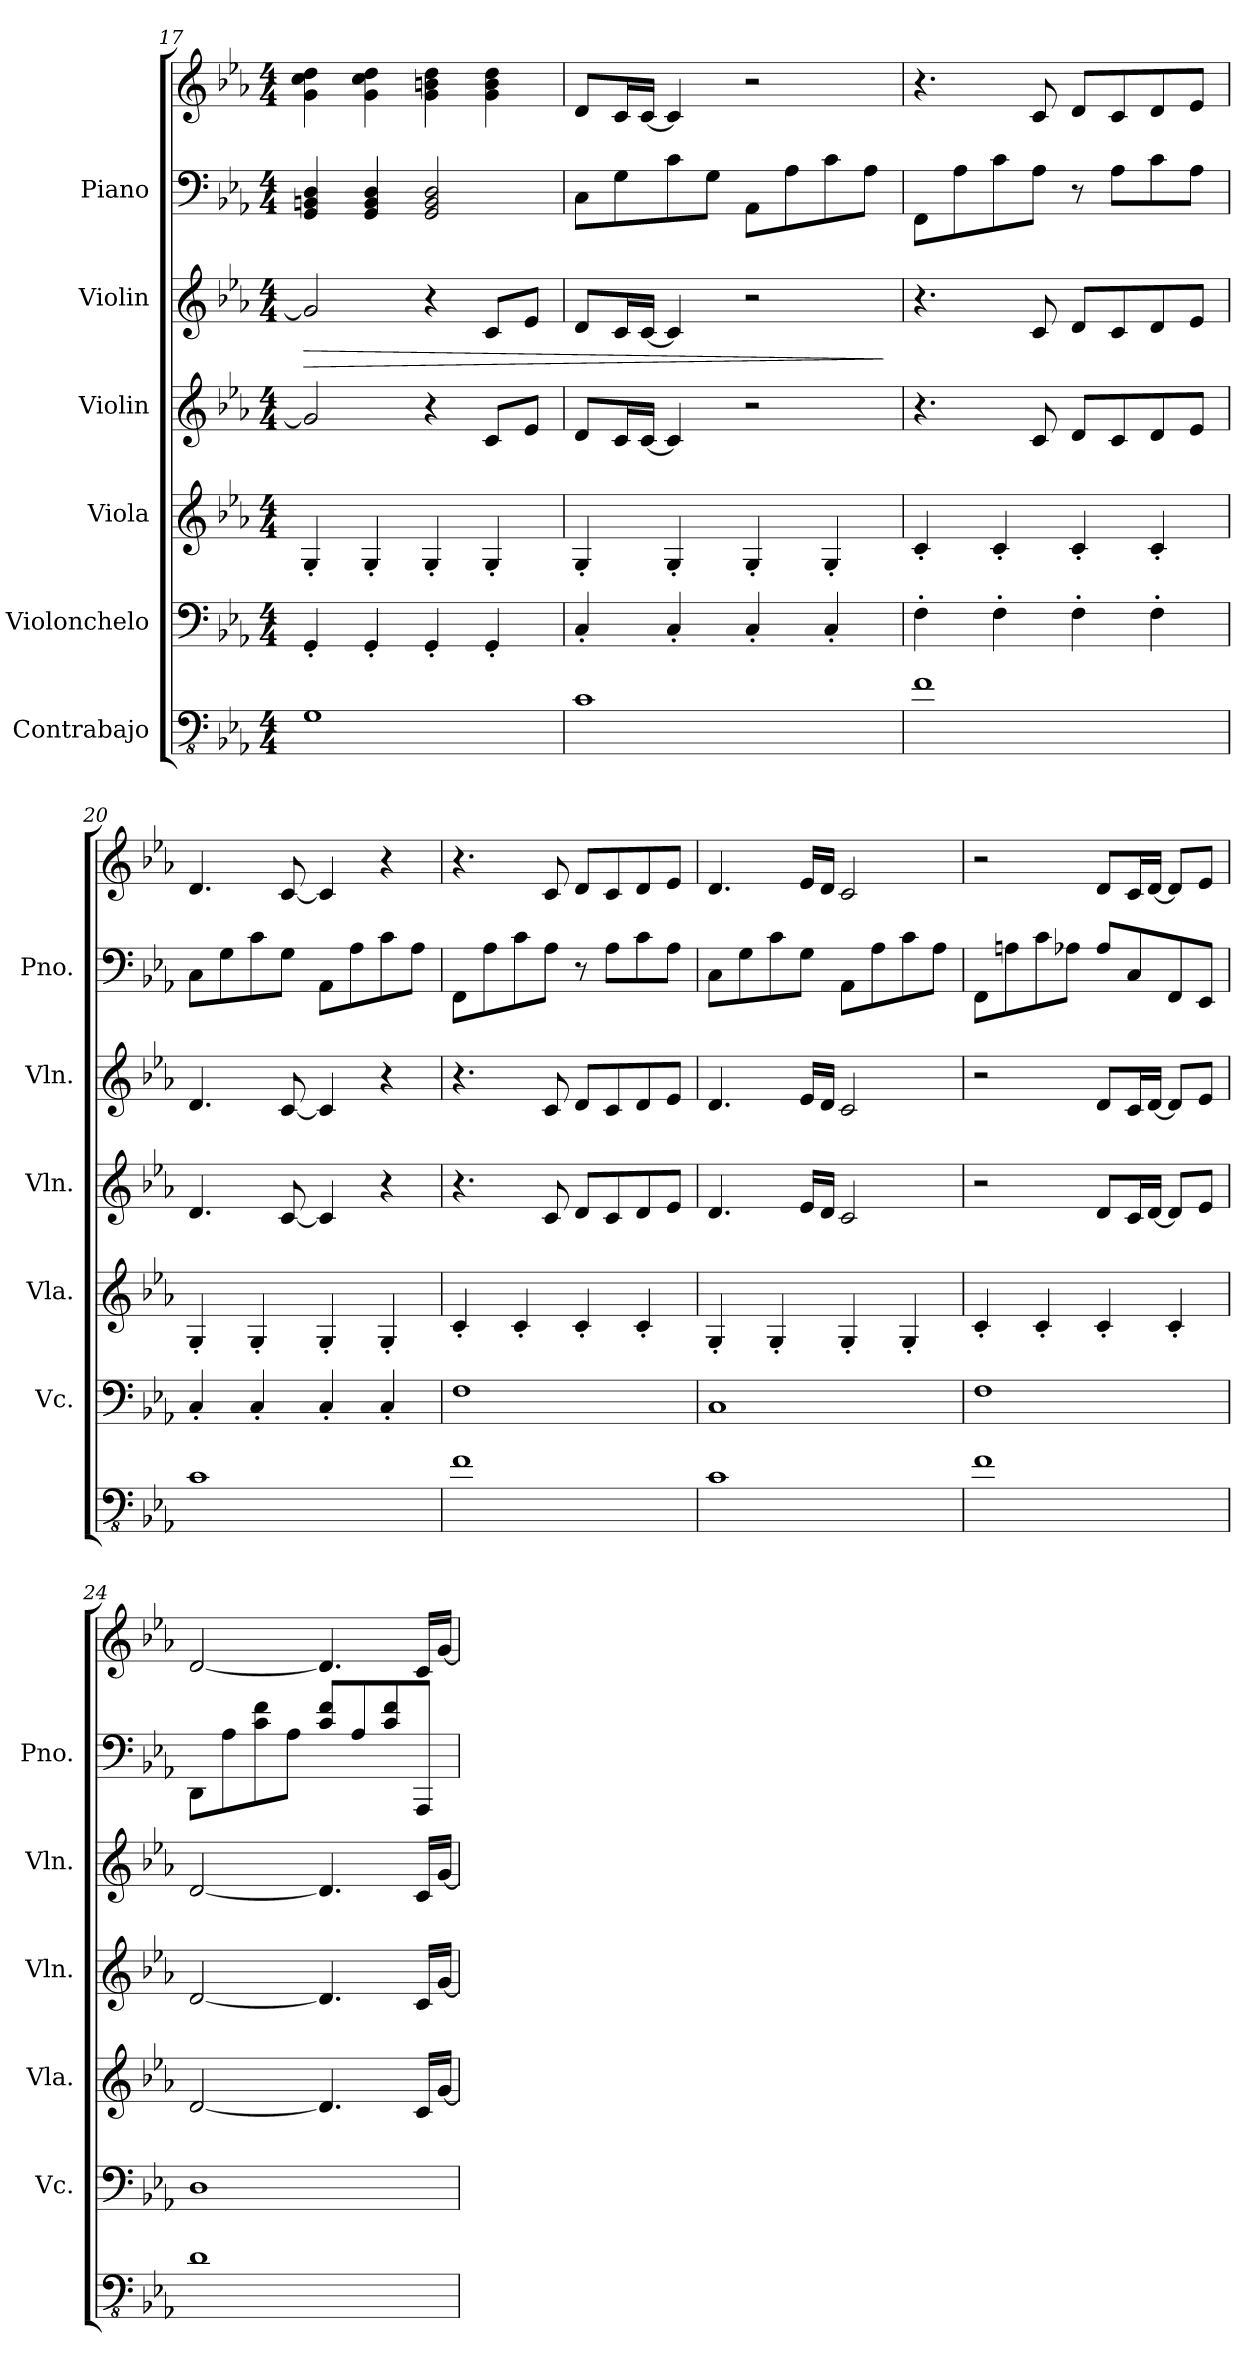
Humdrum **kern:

**kern	**kern	**kern	**kern	**kern	**dynam	**kern	**kern
*part6	*part5	*part4	*part3	*part2	*part2	*part1	*part1
*staff7	*staff6	*staff5	*staff4	*staff3	*staff3	*staff2	*staff1
*I"Contrabajo	*I"Violonchelo	*I"Viola	*I"Violin	*I"Violin	*	*I"Piano	*
*	*I'Vc.	*I'Vla.	*I'Vln.	*I'Vln.	*	*I'Pno.	*
*clefFv4	*clefF4	*clefG2	*clefG2	*clefG2	*	*clefF4	*clefG2
*ITrd7c12	*	*	*	*	*	*	*
*k[b-e-a-]	*k[b-e-a-]	*k[b-e-a-]	*k[b-e-a-]	*k[b-e-a-]	*	*k[b-e-a-]	*k[b-e-a-]
*M4/4	*M4/4	*M4/4	*M4/4	*M4/4	*	*M4/4	*M4/4
=17	=17	=17	=17	=17	=17	=17	=17
!	!	!	!	!	!LO:HP:b	!	!
1GGG	4GG'/	4G'/	2g/]	2g/]	>	4GG/ 4BBn/ 4D/	4g\ 4cc\ 4dd\
.	4GG'/	4G'/	.	.	.	4GG/ 4BB/ 4D/	4g\ 4cc\ 4dd\
.	4GG'/	4G'/	4r	4r	.	2GG/ 2BB/ 2D/	4g\ 4bn\ 4dd\
.	4GG'/	4G'/	8c/L	8c/L	.	.	4g\ 4b\ 4dd\
.	.	.	8e-/J	8e-/J	.	.	.
!!LO:PB:g=z
=18	=18	=18	=18	=18	=18	=18	=18
1CC	4C'/	4G'/	8d/L	8d/L	.	8C\L	8d/L
.	.	.	16c/L	16c/L	.	8G\	16c/L
.	.	.	[16c/JJ	[16c/JJ	.	.	[16c/JJ
.	4C'/	4G'/	4c/]	4c/]	.	8c\	4c/]
.	.	.	.	.	.	8G\J	.
.	4C'/	4G'/	2r	2r	.	8AA-\L	2r
.	.	.	.	.	.	8A-\	.
.	4C'/	4G'/	.	.	.	8c\	.
.	.	.	.	.	.	8A-\J	.
.	.	.	.	.	]	.	.
=19	=19	=19	=19	=19	=19	=19	=19
1FF	4F'\	4c'/	4.r	4.r	.	8FF\L	4.r
.	.	.	.	.	.	8A-\	.
.	4F'\	4c'/	.	.	.	8c\	.
.	.	.	8c/	8c/	.	8A-\J	8c/
.	4F'\	4c'/	8d/L	8d/L	.	8r	8d/L
.	.	.	8c/	8c/	.	8A-\L	8c/
.	4F'\	4c'/	8d/	8d/	.	8c\	8d/
.	.	.	8e-/J	8e-/J	.	8A-\J	8e-/J
=20	=20	=20	=20	=20	=20	=20	=20
1CC	4C'/	4G'/	4.d/	4.d/	.	8C\L	4.d/
.	.	.	.	.	.	8G\	.
.	4C'/	4G'/	.	.	.	8c\	.
.	.	.	[8c/	[8c/	.	8G\J	[8c/
.	4C'/	4G'/	4c/]	4c/]	.	8AA-\L	4c/]
.	.	.	.	.	.	8A-\	.
.	4C'/	4G'/	4r	4r	.	8c\	4r
.	.	.	.	.	.	8A-\J	.
=21	=21	=21	=21	=21	=21	=21	=21
1FF	1F	4c'/	4.r	4.r	.	8FF\L	4.r
.	.	.	.	.	.	8A-\	.
.	.	4c'/	.	.	.	8c\	.
.	.	.	8c/	8c/	.	8A-\J	8c/
.	.	4c'/	8d/L	8d/L	.	8r	8d/L
.	.	.	8c/	8c/	.	8A-\L	8c/
.	.	4c'/	8d/	8d/	.	8c\	8d/
.	.	.	8e-/J	8e-/J	.	8A-\J	8e-/J
!!LO:PB:g=z
=22	=22	=22	=22	=22	=22	=22	=22
1CC	1C	4G'/	4.d/	4.d/	.	8C\L	4.d/
.	.	.	.	.	.	8G\	.
.	.	4G'/	.	.	.	8c\	.
.	.	.	16e-/LL	16e-/LL	.	8G\J	16e-/LL
.	.	.	16d/JJ	16d/JJ	.	.	16d/JJ
.	.	4G'/	2c/	2c/	.	8AA-\L	2c/
.	.	.	.	.	.	8A-\	.
.	.	4G'/	.	.	.	8c\	.
.	.	.	.	.	.	8A-\J	.
=23	=23	=23	=23	=23	=23	=23	=23
1FF	1F	4c'/	2r	2r	.	8FF\L	2r
.	.	.	.	.	.	8An\	.
.	.	4c'/	.	.	.	8c\	.
.	.	.	.	.	.	8A-X\J	.
.	.	4c'/	8d/L	8d/L	.	8A-/L	8d/L
.	.	.	16c/L	16c/L	.	8C/	16c/L
.	.	.	[16d/JJ	[16d/JJ	.	.	[16d/JJ
.	.	4c'/	8d/L]	8d/L]	.	8FF/	8d/L]
.	.	.	8e-/J	8e-/J	.	8EE-/J	8e-/J
=24	=24	=24	=24	=24	=24	=24	=24
1DD	1D	[2d/	[2d/	[2d/	.	8DD\L	[2d/
.	.	.	.	.	.	8A-\	.
.	.	.	.	.	.	8c\ 8f\	.
.	.	.	.	.	.	8A-\J	.
.	.	4.d/]	4.d/]	4.d/]	.	8c/ 8f/L	4.d/]
.	.	.	.	.	.	8A-/	.
.	.	.	.	.	.	8c/ 8f/	.
.	.	16c/LL	16c/LL	16c/LL	.	8AAA-/J	16c/LL
.	.	[16g/JJ	[16g/JJ	[16g/JJ	.	.	[16g/JJ
=	=	=	=	=	=	=	=
*-	*-	*-	*-	*-	*-	*-	*-
